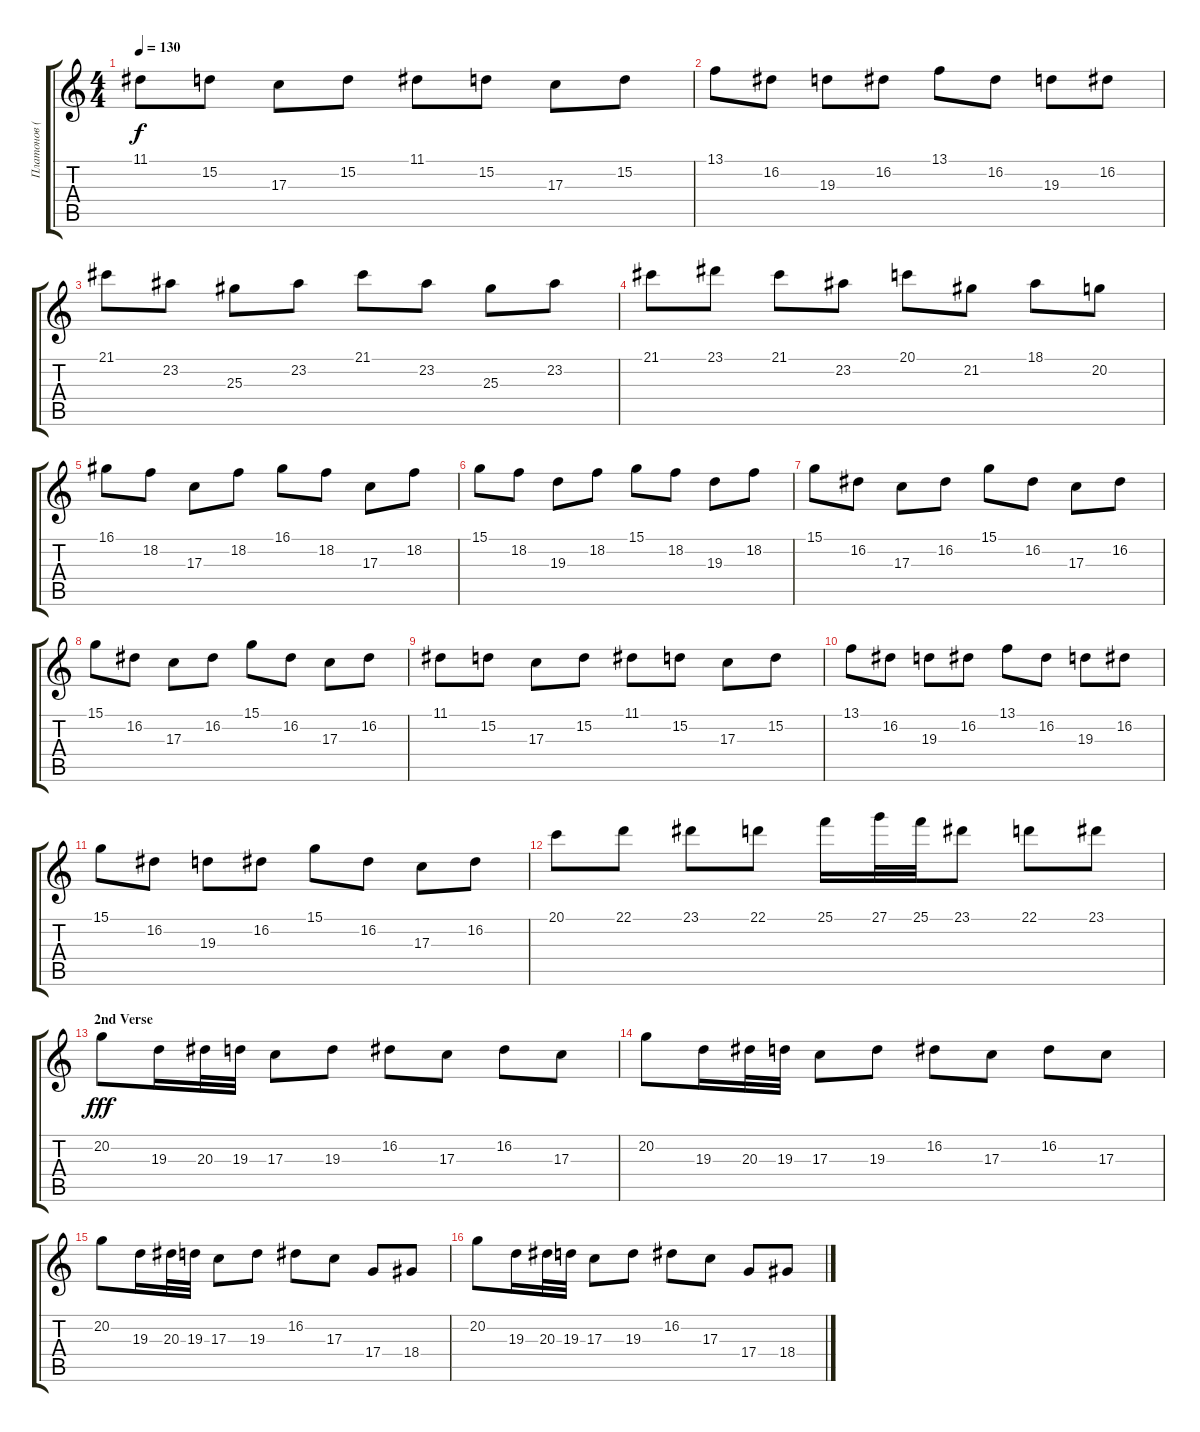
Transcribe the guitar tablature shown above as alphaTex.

\track ("Платонов (Клавиш. 1)" "Платонов (") {instrument pad1newage}
\staff {score tabs}
\tuning (E4 B3 G3 D3 A2 E2) {hide}
\ts (4 4)
\tempo 130
\clef g2
\ks c
11.1.8{dy f} 15.2.8 17.3.8 15.2.8 11.1.8 15.2.8 17.3.8 15.2.8 |
13.1.8 16.2.8 19.3.8 16.2.8 13.1.8 16.2.8 19.3.8 16.2.8 |
21.1.8 23.2.8 25.3.8 23.2.8 21.1.8 23.2.8 25.3.8 23.2.8 |
21.1.8 23.1.8 21.1.8 23.2.8 20.1.8 21.2.8 18.1.8 20.2.8 |
16.1.8 18.2.8 17.3.8 18.2.8 16.1.8 18.2.8 17.3.8 18.2.8 |
15.1.8 18.2.8 19.3.8 18.2.8 15.1.8 18.2.8 19.3.8 18.2.8 |
15.1.8 16.2.8 17.3.8 16.2.8 15.1.8 16.2.8 17.3.8 16.2.8 |
15.1.8 16.2.8 17.3.8 16.2.8 15.1.8 16.2.8 17.3.8 16.2.8 |
11.1.8 15.2.8 17.3.8 15.2.8 11.1.8 15.2.8 17.3.8 15.2.8 |
13.1.8 16.2.8 19.3.8 16.2.8 13.1.8 16.2.8 19.3.8 16.2.8 |
15.1.8 16.2.8 19.3.8 16.2.8 15.1.8 16.2.8 17.3.8 16.2.8 |
20.1.8 22.1.8 23.1.8 22.1.8 25.1.16 27.1.32 25.1.32 23.1.8 22.1.8 23.1.8 |
\section ("" "2nd Verse")
20.2.8{dy fff volume 6 instrument pad3polysynth} 19.3.16 20.3.32 19.3.32 17.3.8 19.3.8 16.2.8 17.3.8 16.2.8 17.3.8 |
20.2.8 19.3.16 20.3.32 19.3.32 17.3.8 19.3.8 16.2.8 17.3.8 16.2.8 17.3.8 |
20.2.8 19.3.16 20.3.32 19.3.32 17.3.8 19.3.8 16.2.8 17.3.8 17.4.8 18.4.8 |
20.2.8 19.3.16 20.3.32 19.3.32 17.3.8 19.3.8 16.2.8 17.3.8 17.4.8 18.4.8
